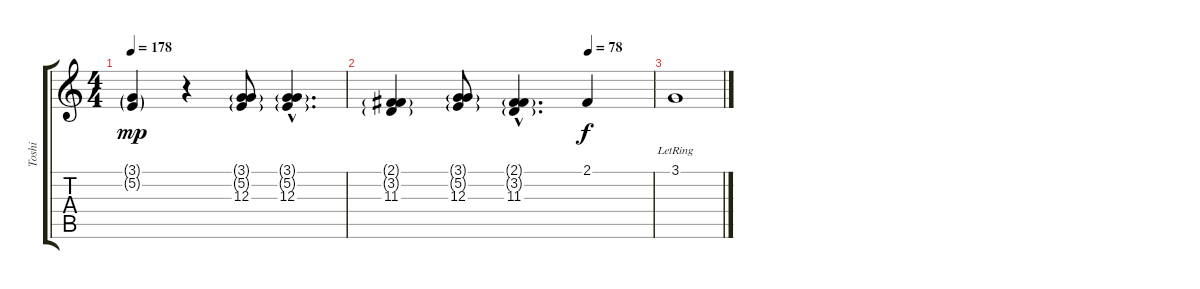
\track ("Toshi" "Toshi") {instrument trumpet}
\staff {score tabs}
\tuning (E4 B3 G3 D3 A2 E2) {hide}
\ts (4 4)
\tempo 178
\clef g2
\ks c
(3.1{g} 5.2{g}).4{dy mp} r.4 (3.1{g} 5.2{g} 12.3).8 (3.1{g hac} 5.2{g hac} 12.3{hac}).4{d} |
\tempo (78 0.75)
(2.1{g} 3.2{g} 11.3).4 (3.1{g} 5.2{g} 12.3).8 (2.1{g hac} 3.2{g hac} 11.3{hac}).4{d} 2.1.4{dy f} |
3.1{lr}.1
